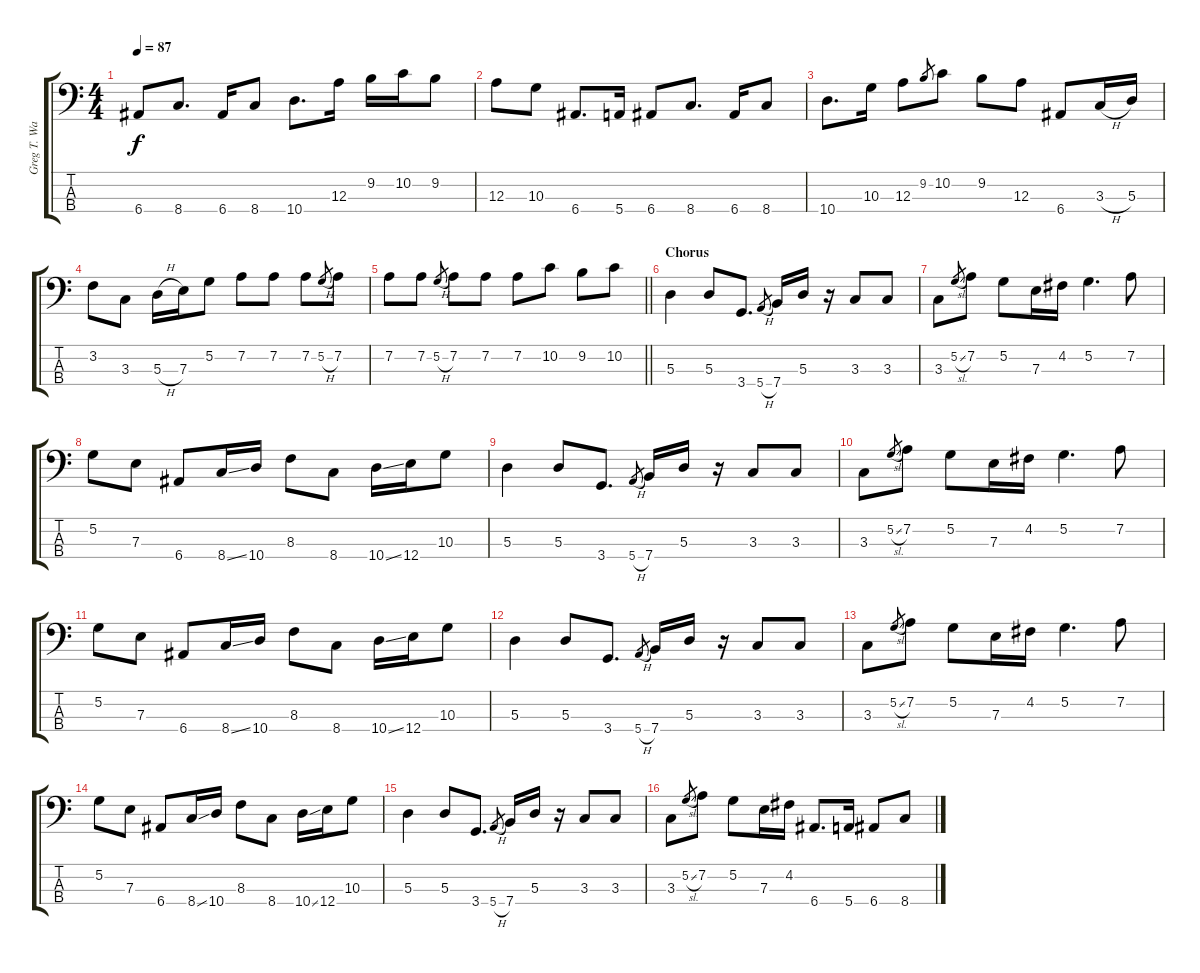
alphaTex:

\track ("Greg T. Walker" "Greg T. Wa") {instrument electricbassfinger}
\staff {score tabs}
\tuning (G2 D2 A1 E1) {hide}
\ts (4 4)
\tempo 87
\clef f4
\ks c
6.4.8{dy f} 8.4.8{d} 6.4.16 8.4.8 10.4.8{d} 12.3.16 9.2.16 10.2.16 9.2.8 |
12.3.8 10.3.8 6.4.8{d} 5.4.16 6.4.8 8.4.8{d} 6.4.16 8.4.8 |
10.4.8{d} 10.3.16 12.3.8 9.2.8{gr} 10.2.8 9.2.8 12.3.8 6.4.8 3.3{h}.16 5.3.16 |
3.2.8 3.3.8 5.3{h}.16 7.3.16 5.2.8 7.2.8 7.2.8 7.2.8 5.2{h}.8{gr} 7.2.8 |
\barLineRight lightlight
7.2.8 7.2.8 5.2{h}.8{gr} 7.2.8 7.2.8 7.2.8 10.2.8 9.2.8 10.2.8 |
\section ("" "Chorus")
5.3.4 5.3.8 3.4.8{d} 5.4{h}.8{gr} 7.4.16 5.3.16 r.16 3.3.8 3.3.8 |
3.3.8 5.2{sl}.8{gr} 7.2.8 5.2.8 7.3.16 4.2.16 5.2.4{d} 7.2.8 |
5.2.8 7.3.8 6.4.8 8.4{ss}.16 10.4.16 8.3.8 8.4.8 10.4{ss}.16 12.4.16 10.3.8 |
5.3.4 5.3.8 3.4.8{d} 5.4{h}.8{gr} 7.4.16 5.3.16 r.16 3.3.8 3.3.8 |
3.3.8 5.2{sl}.8{gr} 7.2.8 5.2.8 7.3.16 4.2.16 5.2.4{d} 7.2.8 |
5.2.8 7.3.8 6.4.8 8.4{ss}.16 10.4.16 8.3.8 8.4.8 10.4{ss}.16 12.4.16 10.3.8 |
5.3.4 5.3.8 3.4.8{d} 5.4{h}.8{gr} 7.4.16 5.3.16 r.16 3.3.8 3.3.8 |
3.3.8 5.2{sl}.8{gr} 7.2.8 5.2.8 7.3.16 4.2.16 5.2.4{d} 7.2.8 |
5.2.8 7.3.8 6.4.8 8.4{ss}.16 10.4.16 8.3.8 8.4.8 10.4{ss}.16 12.4.16 10.3.8 |
5.3.4 5.3.8 3.4.8{d} 5.4{h}.8{gr} 7.4.16 5.3.16 r.16 3.3.8 3.3.8 |
3.3.8 5.2{sl}.8{gr} 7.2.8 5.2.8 7.3.16 4.2.16 6.4.8{d} 5.4.16 6.4.8 8.4.8
